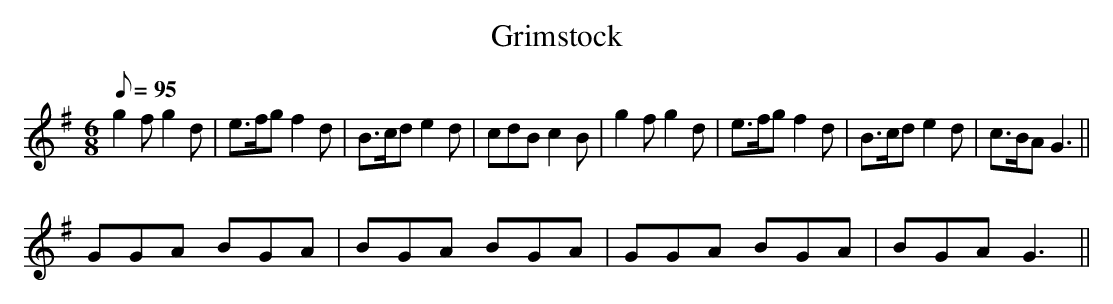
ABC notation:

X:1
T:Grimstock
L:1/8
M:6/8
Q:95
K:G major
g2f g2d|e>fg f2d|B>cd e2d|cdB c2B|g2f g2d|e>fg f2d|B>cd e2d|c>BA G3||
GGA BGA|BGA BGA|GGA BGA|BGA G3||
